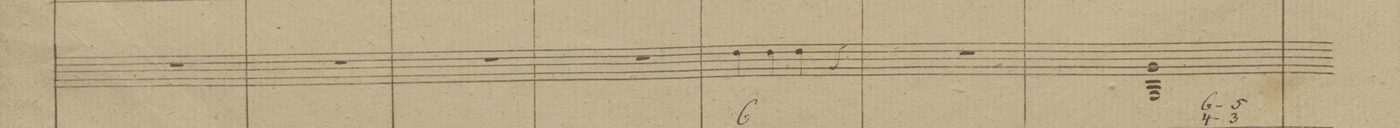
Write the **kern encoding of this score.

**kern	**dynam
*I"Corni in F.	*
*clefG2	*
*k[b-]	*
*met(c|)	*
*M2/2	*
1r	.
=22	=22
1r	.
=23	=23
1r	.
=24	=24
1r	.
=25	=25
4g\	.
4g\	.
4g\	.
4r	.
=26	=26
1r	.
=27	=27
1c 1C	.
=28	=28
*-	*-
